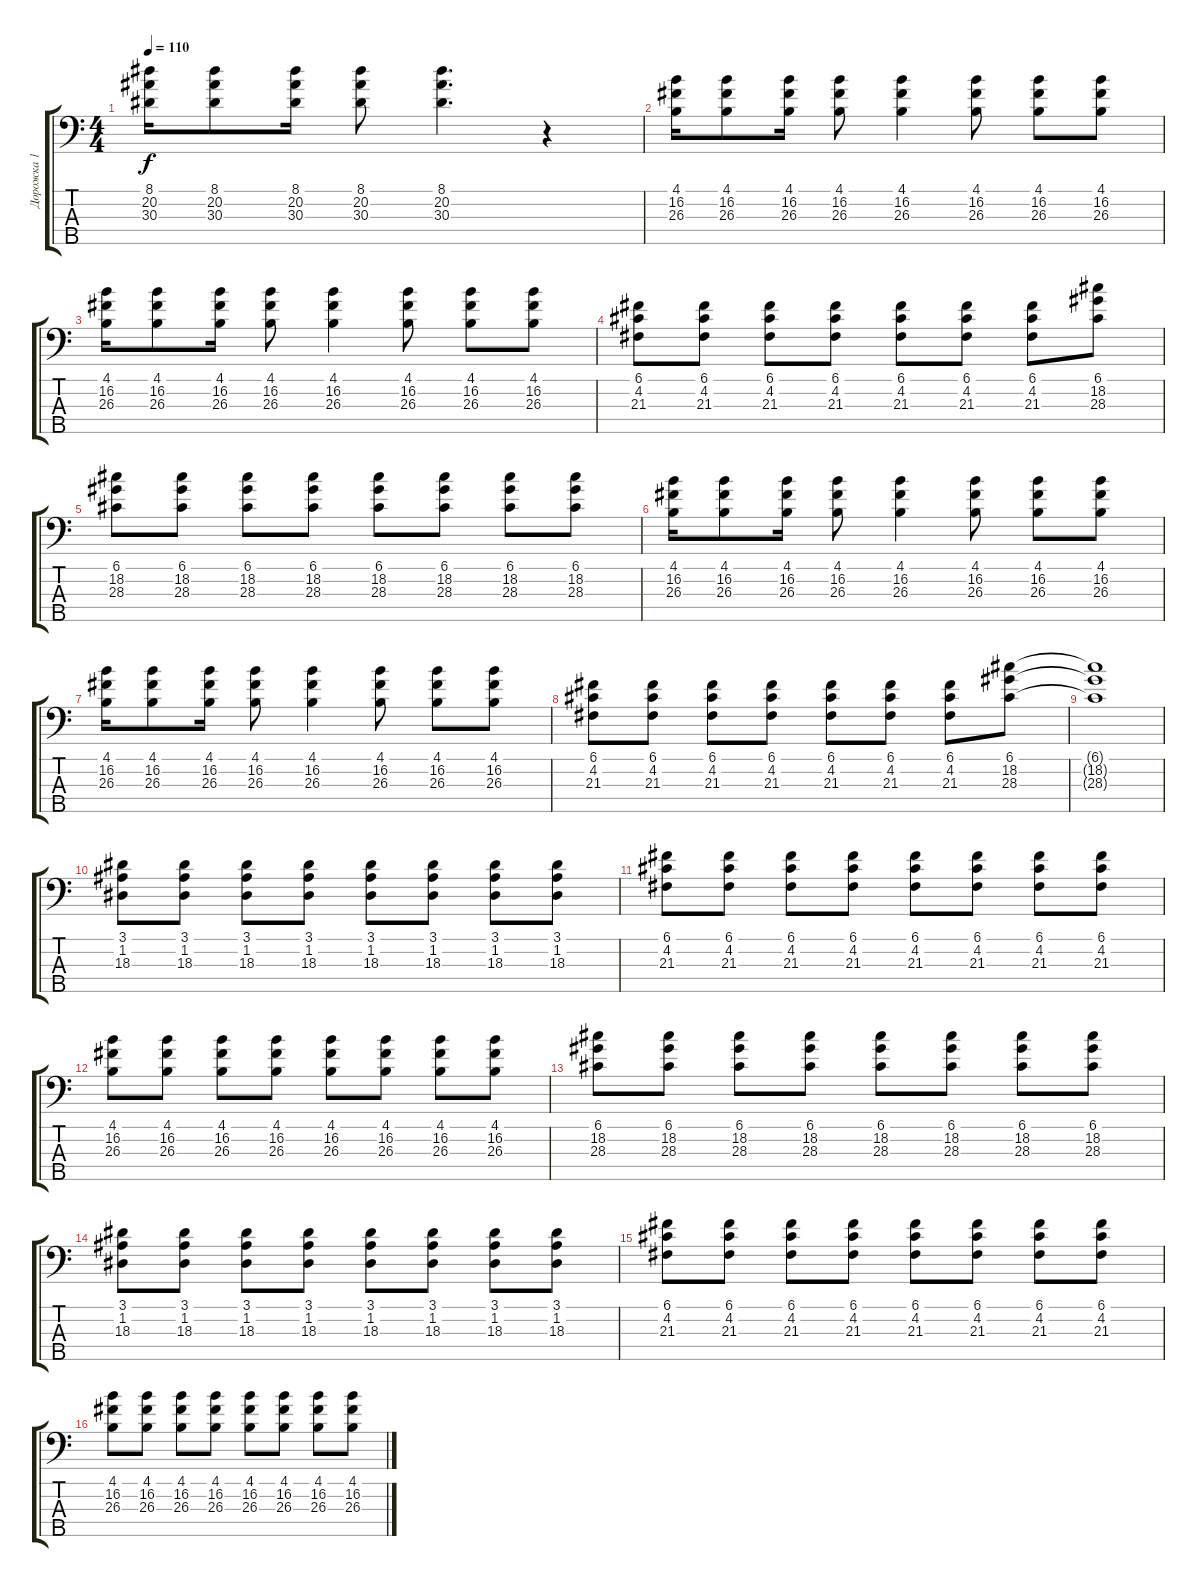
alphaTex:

\track ("Дорожка 1" "Дорожка 1") {instrument distortionguitar}
\staff {score tabs}
\tuning (G2 D2 A1 E1 B0) {hide}
\ts (4 4)
\tempo 110
\clef f4
\ks c
(8.1 20.2 30.3).16{dy f} (8.1 20.2 30.3).8 (8.1 20.2 30.3).16 (8.1 20.2 30.3).8 (8.1 20.2 30.3).4{d} r.4 |
(4.1 16.2 26.3).16 (4.1 16.2 26.3).8 (4.1 16.2 26.3).16 (4.1 16.2 26.3).8 (4.1 16.2 26.3).4 (4.1 16.2 26.3).8 (4.1 16.2 26.3).8 (4.1 16.2 26.3).8 |
(4.1 16.2 26.3).16 (4.1 16.2 26.3).8 (4.1 16.2 26.3).16 (4.1 16.2 26.3).8 (4.1 16.2 26.3).4 (4.1 16.2 26.3).8 (4.1 16.2 26.3).8 (4.1 16.2 26.3).8 |
(6.1 4.2 21.3).8 (6.1 4.2 21.3).8 (6.1 4.2 21.3).8 (6.1 4.2 21.3).8 (6.1 4.2 21.3).8 (6.1 4.2 21.3).8 (6.1 4.2 21.3).8 (6.1 18.2 28.3).8 |
(6.1 18.2 28.3).8 (6.1 18.2 28.3).8 (6.1 18.2 28.3).8 (6.1 18.2 28.3).8 (6.1 18.2 28.3).8 (6.1 18.2 28.3).8 (6.1 18.2 28.3).8 (6.1 18.2 28.3).8 |
(4.1 16.2 26.3).16 (4.1 16.2 26.3).8 (4.1 16.2 26.3).16 (4.1 16.2 26.3).8 (4.1 16.2 26.3).4 (4.1 16.2 26.3).8 (4.1 16.2 26.3).8 (4.1 16.2 26.3).8 |
(4.1 16.2 26.3).16 (4.1 16.2 26.3).8 (4.1 16.2 26.3).16 (4.1 16.2 26.3).8 (4.1 16.2 26.3).4 (4.1 16.2 26.3).8 (4.1 16.2 26.3).8 (4.1 16.2 26.3).8 |
(6.1 4.2 21.3).8 (6.1 4.2 21.3).8 (6.1 4.2 21.3).8 (6.1 4.2 21.3).8 (6.1 4.2 21.3).8 (6.1 4.2 21.3).8 (6.1 4.2 21.3).8 (6.1 18.2 28.3).8 |
(6.1{t} 18.2{t} 28.3{t}).1 |
(3.1 1.2 18.3).8 (3.1 1.2 18.3).8 (3.1 1.2 18.3).8 (3.1 1.2 18.3).8 (3.1 1.2 18.3).8 (3.1 1.2 18.3).8 (3.1 1.2 18.3).8 (3.1 1.2 18.3).8 |
(6.1 4.2 21.3).8 (6.1 4.2 21.3).8 (6.1 4.2 21.3).8 (6.1 4.2 21.3).8 (6.1 4.2 21.3).8 (6.1 4.2 21.3).8 (6.1 4.2 21.3).8 (6.1 4.2 21.3).8 |
(4.1 16.2 26.3).8 (4.1 16.2 26.3).8 (4.1 16.2 26.3).8 (4.1 16.2 26.3).8 (4.1 16.2 26.3).8 (4.1 16.2 26.3).8 (4.1 16.2 26.3).8 (4.1 16.2 26.3).8 |
(6.1 18.2 28.3).8 (6.1 18.2 28.3).8 (6.1 18.2 28.3).8 (6.1 18.2 28.3).8 (6.1 18.2 28.3).8 (6.1 18.2 28.3).8 (6.1 18.2 28.3).8 (6.1 18.2 28.3).8 |
(3.1 1.2 18.3).8 (3.1 1.2 18.3).8 (3.1 1.2 18.3).8 (3.1 1.2 18.3).8 (3.1 1.2 18.3).8 (3.1 1.2 18.3).8 (3.1 1.2 18.3).8 (3.1 1.2 18.3).8 |
(6.1 4.2 21.3).8 (6.1 4.2 21.3).8 (6.1 4.2 21.3).8 (6.1 4.2 21.3).8 (6.1 4.2 21.3).8 (6.1 4.2 21.3).8 (6.1 4.2 21.3).8 (6.1 4.2 21.3).8 |
(4.1 16.2 26.3).8 (4.1 16.2 26.3).8 (4.1 16.2 26.3).8 (4.1 16.2 26.3).8 (4.1 16.2 26.3).8 (4.1 16.2 26.3).8 (4.1 16.2 26.3).8 (4.1 16.2 26.3).8
